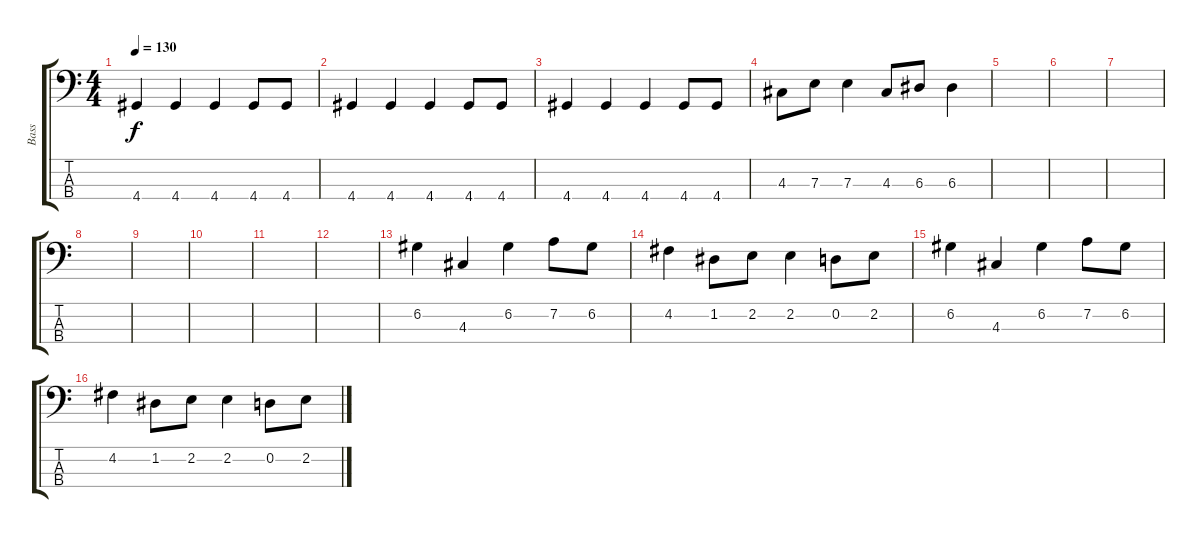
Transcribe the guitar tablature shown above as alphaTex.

\track ("Bass" "Bass") {instrument electricbassfinger}
\staff {score tabs}
\tuning (G2 D2 A1 E1) {hide}
\ts (4 4)
\tempo 130
\clef f4
\ks c
4.4.4{dy f} 4.4.4 4.4.4 4.4.8 4.4.8 |
4.4.4 4.4.4 4.4.4 4.4.8 4.4.8 |
4.4.4 4.4.4 4.4.4 4.4.8 4.4.8 |
4.3.8 7.3.8 7.3.4 4.3.8 6.3.8 6.3.4 |
|
|
|
|
|
|
|
|
6.2.4 4.3.4 6.2.4 7.2.8 6.2.8 |
4.2.4 1.2.8 2.2.8 2.2.4 0.2.8 2.2.8 |
6.2.4 4.3.4 6.2.4 7.2.8 6.2.8 |
4.2.4 1.2.8 2.2.8 2.2.4 0.2.8 2.2.8
